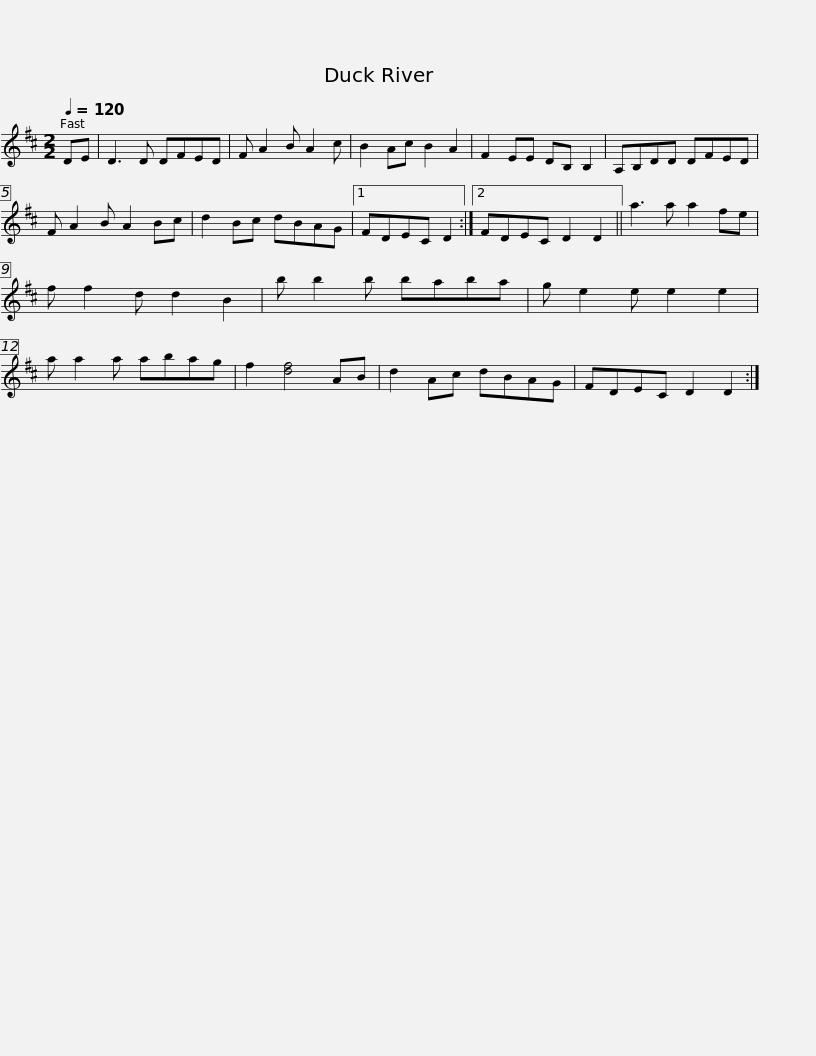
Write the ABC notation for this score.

X:1
L:1/8
Q:1/4=120
M:2/2
I:linebreak $
K:D
V:1 treble
V:1
 DE | D3 D DFED | F A2 B A2 c | B2 Ac B2 A2 | F2 EE DB, B,2 | %5
 A,B,DD DFED | F A2 B A2 Bc |$ d2 Bc dBAG |1 FDEC D2 :|2 FDEC D2 D2 || %10
 a3 a a2 fe | f f2 d d2 B2 | b b2 b baba |$ g e2 e e2 e2 | a a2 a abag | %15
 f2 [df]4 AB | d2 Ac dBAG | FDEC D2 D2 :| %18
